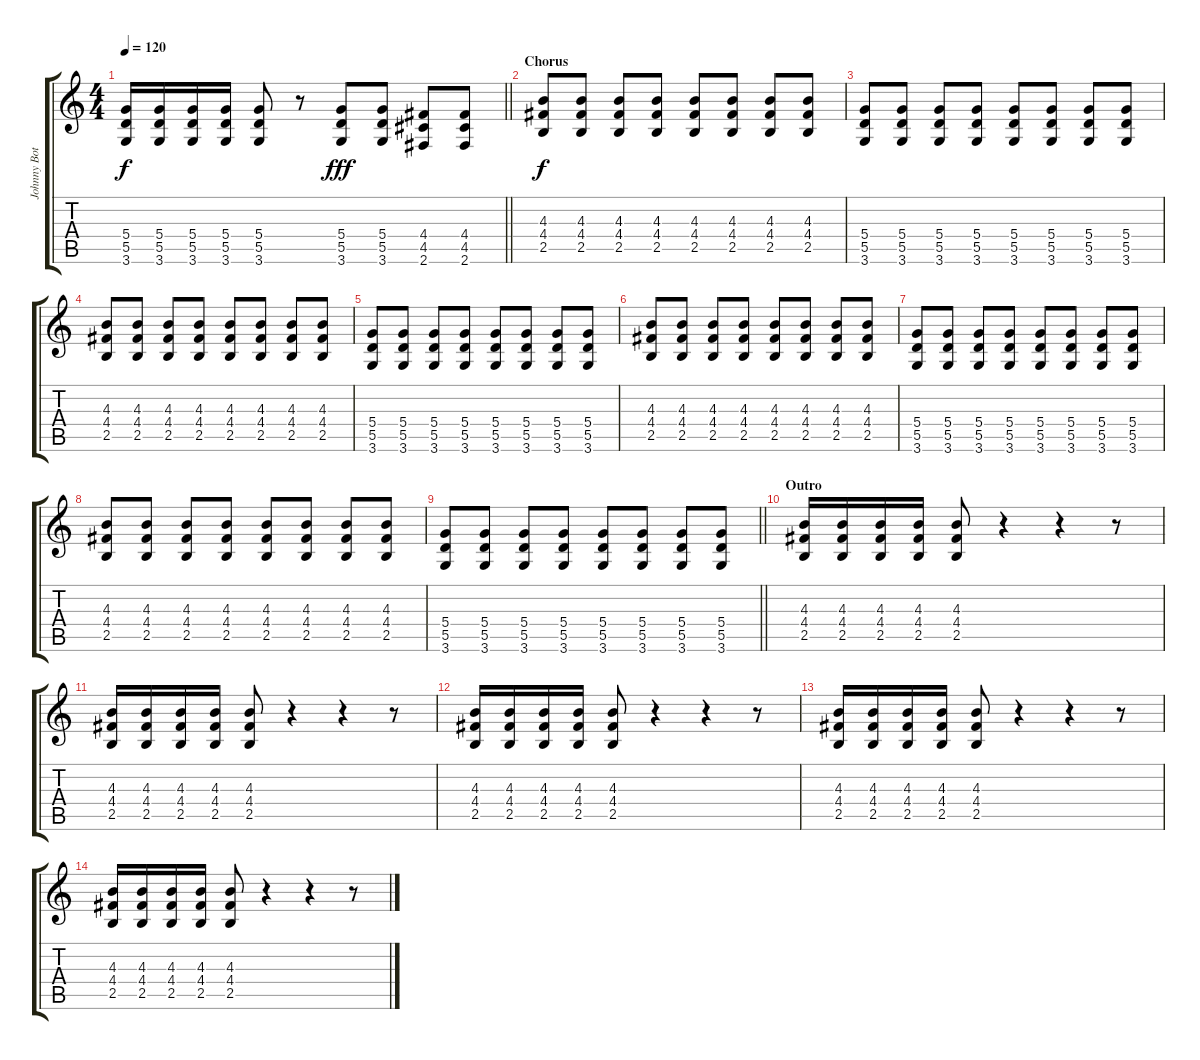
\track ("Johnny Bottrop (Gitarre 2)" "Johnny Bot") {instrument distortionguitar}
\staff {score tabs}
\tuning (E4 B3 G3 D3 A2 E2) {hide}
\ts (4 4)
\tempo 120
\clef g2
\barLineRight lightlight
\ks c
(5.4 5.5 3.6).16{dy f} (5.4 5.5 3.6).16 (5.4 5.5 3.6).16 (5.4 5.5 3.6).16 (5.4 5.5 3.6).8 r.8 (5.4 5.5 3.6).8{dy fff} (5.4 5.5 3.6).8 (4.4 4.5 2.6).8 (4.4 4.5 2.6).8 |
\section ("" "Chorus")
(4.3 4.4 2.5).8{dy f} (4.3 4.4 2.5).8 (4.3 4.4 2.5).8 (4.3 4.4 2.5).8 (4.3 4.4 2.5).8 (4.3 4.4 2.5).8 (4.3 4.4 2.5).8 (4.3 4.4 2.5).8 |
(5.4 5.5 3.6).8 (5.4 5.5 3.6).8 (5.4 5.5 3.6).8 (5.4 5.5 3.6).8 (5.4 5.5 3.6).8 (5.4 5.5 3.6).8 (5.4 5.5 3.6).8 (5.4 5.5 3.6).8 |
(4.3 4.4 2.5).8 (4.3 4.4 2.5).8 (4.3 4.4 2.5).8 (4.3 4.4 2.5).8 (4.3 4.4 2.5).8 (4.3 4.4 2.5).8 (4.3 4.4 2.5).8 (4.3 4.4 2.5).8 |
(5.4 5.5 3.6).8 (5.4 5.5 3.6).8 (5.4 5.5 3.6).8 (5.4 5.5 3.6).8 (5.4 5.5 3.6).8 (5.4 5.5 3.6).8 (5.4 5.5 3.6).8 (5.4 5.5 3.6).8 |
(4.3 4.4 2.5).8 (4.3 4.4 2.5).8 (4.3 4.4 2.5).8 (4.3 4.4 2.5).8 (4.3 4.4 2.5).8 (4.3 4.4 2.5).8 (4.3 4.4 2.5).8 (4.3 4.4 2.5).8 |
(5.4 5.5 3.6).8 (5.4 5.5 3.6).8 (5.4 5.5 3.6).8 (5.4 5.5 3.6).8 (5.4 5.5 3.6).8 (5.4 5.5 3.6).8 (5.4 5.5 3.6).8 (5.4 5.5 3.6).8 |
(4.3 4.4 2.5).8 (4.3 4.4 2.5).8 (4.3 4.4 2.5).8 (4.3 4.4 2.5).8 (4.3 4.4 2.5).8 (4.3 4.4 2.5).8 (4.3 4.4 2.5).8 (4.3 4.4 2.5).8 |
\barLineRight lightlight
(5.4 5.5 3.6).8 (5.4 5.5 3.6).8 (5.4 5.5 3.6).8 (5.4 5.5 3.6).8 (5.4 5.5 3.6).8 (5.4 5.5 3.6).8 (5.4 5.5 3.6).8 (5.4 5.5 3.6).8 |
\section ("" "Outro")
(4.3 4.4 2.5).16 (4.3 4.4 2.5).16 (4.3 4.4 2.5).16 (4.3 4.4 2.5).16 (4.3 4.4 2.5).8 r.4 r.4 r.8 |
(4.3 4.4 2.5).16 (4.3 4.4 2.5).16 (4.3 4.4 2.5).16 (4.3 4.4 2.5).16 (4.3 4.4 2.5).8 r.4 r.4 r.8 |
(4.3 4.4 2.5).16 (4.3 4.4 2.5).16 (4.3 4.4 2.5).16 (4.3 4.4 2.5).16 (4.3 4.4 2.5).8 r.4 r.4 r.8 |
(4.3 4.4 2.5).16 (4.3 4.4 2.5).16 (4.3 4.4 2.5).16 (4.3 4.4 2.5).16 (4.3 4.4 2.5).8 r.4 r.4 r.8 |
(4.3 4.4 2.5).16 (4.3 4.4 2.5).16 (4.3 4.4 2.5).16 (4.3 4.4 2.5).16 (4.3 4.4 2.5).8 r.4 r.4 r.8
